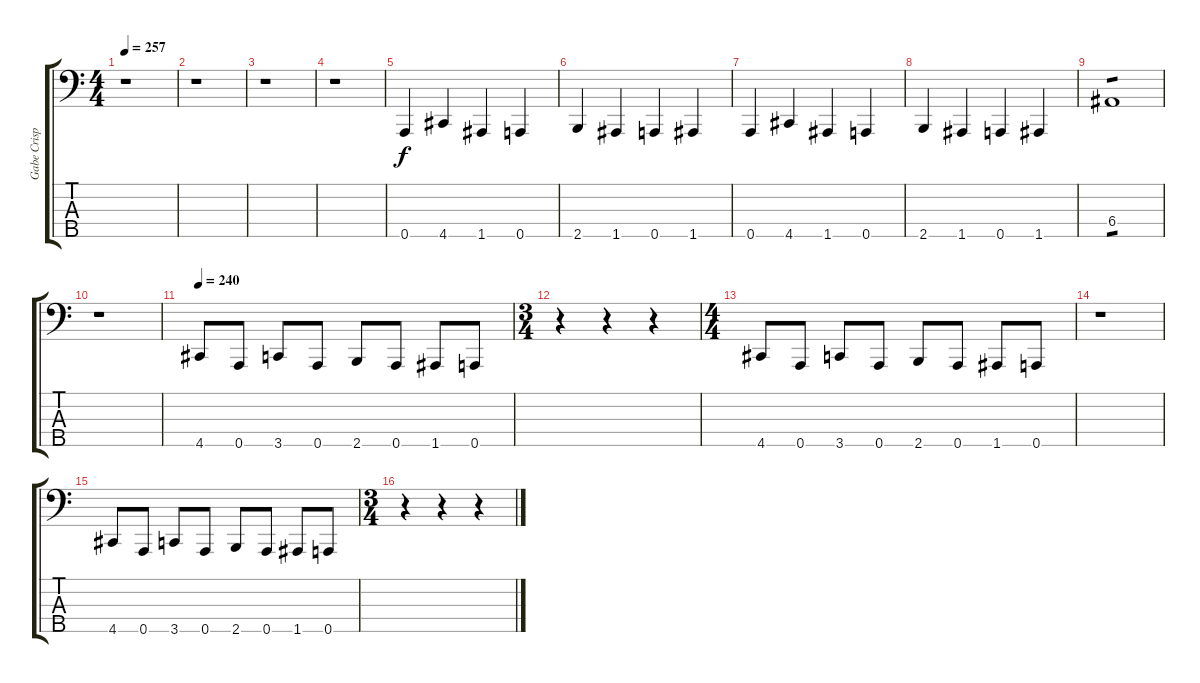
\track ("Gabe Crisp" "Gabe Crisp") {instrument electricbasspick}
\staff {score tabs}
\tuning (G2 D2 A1 E1 A0) {hide}
\ts (4 4)
\tempo 257
\clef f4
\ks c
r.1{dy f} |
r.1 |
r.1 |
r.1 |
0.5.4 4.5.4 1.5.4 0.5.4 |
2.5.4 1.5.4 0.5.4 1.5.4 |
0.5.4 4.5.4 1.5.4 0.5.4 |
2.5.4 1.5.4 0.5.4 1.5.4 |
6.4.1{tp 1} |
r.1 |
\tempo 240
4.5.8 0.5.8 3.5.8 0.5.8 2.5.8 0.5.8 1.5.8 0.5.8 |
\ts (3 4)
r.4 r.4 r.4 |
\ts (4 4)
4.5.8 0.5.8 3.5.8 0.5.8 2.5.8 0.5.8 1.5.8 0.5.8 |
r.1 |
4.5.8 0.5.8 3.5.8 0.5.8 2.5.8 0.5.8 1.5.8 0.5.8 |
\ts (3 4)
r.4 r.4 r.4
